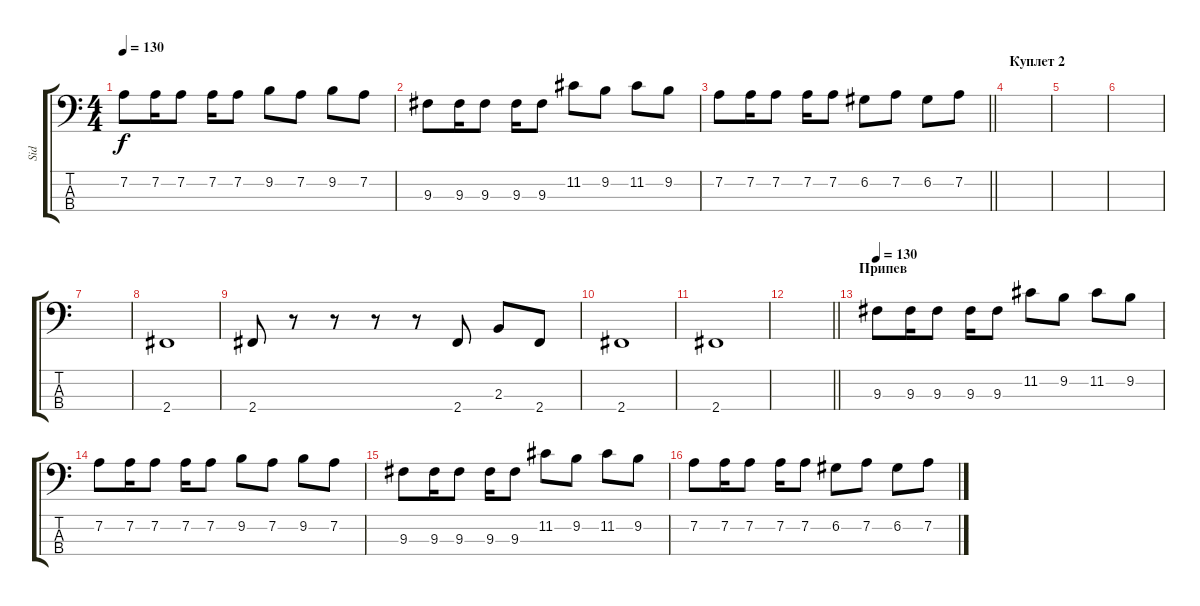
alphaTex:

\track ("Sid" "Sid") {instrument electricbassfinger}
\staff {score tabs}
\tuning (G2 D2 A1 E1) {hide}
\ts (4 4)
\tempo 130
\clef f4
\ks c
7.2.8{dy f} 7.2.16 7.2.8 7.2.16 7.2.8 9.2.8 7.2.8 9.2.8 7.2.8 |
9.3.8 9.3.16 9.3.8 9.3.16 9.3.8 11.2.8 9.2.8 11.2.8 9.2.8 |
\barLineRight lightlight
7.2.8 7.2.16 7.2.8 7.2.16 7.2.8 6.2.8 7.2.8 6.2.8 7.2.8 |
\section ("" "Куплет 2")
|
|
|
|
2.4.1 |
2.4.8 r.8 r.8 r.8 r.8 2.4.8 2.3.8 2.4.8 |
2.4.1 |
2.4.1 |
\barLineRight lightlight
|
\section ("" "Припев")
\tempo 130
9.3.8 9.3.16 9.3.8 9.3.16 9.3.8 11.2.8 9.2.8 11.2.8 9.2.8 |
7.2.8 7.2.16 7.2.8 7.2.16 7.2.8 9.2.8 7.2.8 9.2.8 7.2.8 |
9.3.8 9.3.16 9.3.8 9.3.16 9.3.8 11.2.8 9.2.8 11.2.8 9.2.8 |
7.2.8 7.2.16 7.2.8 7.2.16 7.2.8 6.2.8 7.2.8 6.2.8 7.2.8
